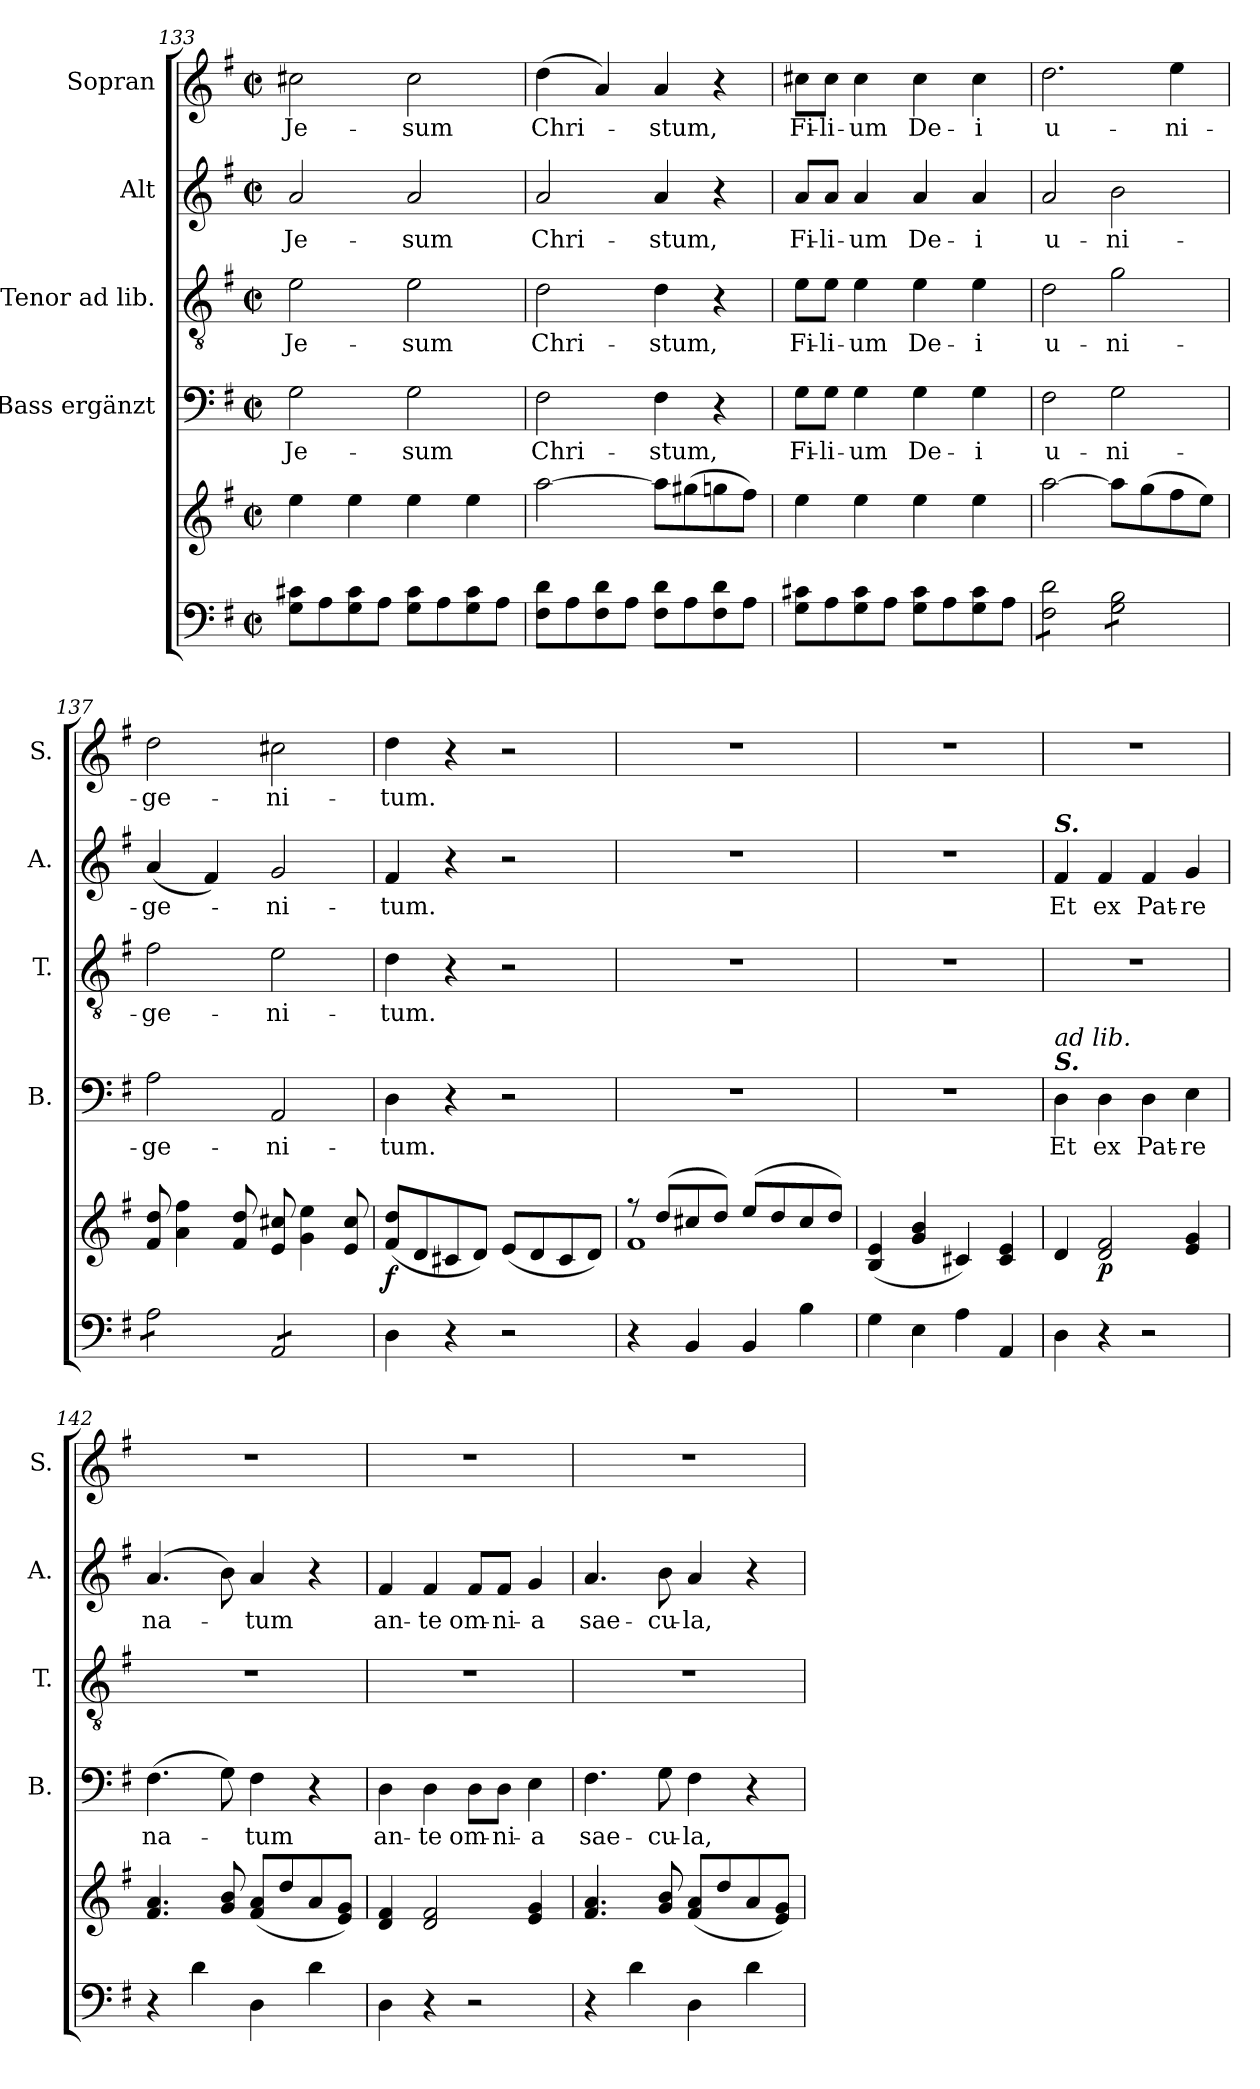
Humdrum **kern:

**kern	**kern	**dynam	**kern	**text	**kern	**text	**kern	**text	**kern	**text
*part5	*part5	*part5	*part4	*part4	*part3	*part3	*part2	*part2	*part1	*part1
*staff6	*staff5	*staff5/6	*staff4	*staff4	*staff3	*staff3	*staff2	*staff2	*staff1	*staff1
*	*	*	*I"Bass ergänzt	*	*I"Tenor ad lib.	*	*I"Alt	*	*I"Sopran	*
*	*	*	*I'B.	*	*I'T.	*	*I'A.	*	*I'S.	*
*clefF4	*clefG2	*	*clefF4	*	*clefGv2	*	*clefG2	*	*clefG2	*
*k[f#]	*k[f#]	*	*k[f#]	*	*k[f#]	*	*k[f#]	*	*k[f#]	*
*G:	*G:	*	*G:	*	*G:	*	*G:	*	*G:	*
*M2/2	*M2/2	*	*M2/2	*	*M2/2	*	*M2/2	*	*M2/2	*
*met(c|)	*met(c|)	*	*met(c|)	*	*met(c|)	*	*met(c|)	*	*met(c|)	*
=133	=133	=133	=133	=133	=133	=133	=133	=133	=133	=133
!	!	!	!	!LO:LY:b	!	!LO:LY:b	!	!LO:LY:b	!	!LO:LY:b
8G\ 8c#X\L	4ee\	.	2G\	Je-	2e\	Je-	2a/	Je-	2cc#X\	Je-
8A\	.	.	.	.	.	.	.	.	.	.
8G\ 8c#\	4ee\	.	.	.	.	.	.	.	.	.
8A\J	.	.	.	.	.	.	.	.	.	.
!	!	!	!	!LO:LY:b	!	!LO:LY:b	!	!LO:LY:b	!	!LO:LY:b
8G\ 8c#\L	4ee\	.	2G\	-sum	2e\	-sum	2a/	-sum	2cc#\	-sum
8A\	.	.	.	.	.	.	.	.	.	.
8G\ 8c#\	4ee\	.	.	.	.	.	.	.	.	.
8A\J	.	.	.	.	.	.	.	.	.	.
=134	=134	=134	=134	=134	=134	=134	=134	=134	=134	=134
!	!	!	!	!LO:LY:b	!	!LO:LY:b	!	!LO:LY:b	!	!LO:LY:b
8F#\ 8d\L	[2aa\	.	2F#\	Chri-	2d\	Chri-	2a/	Chri-	(>4dd\	Chri-
8A\	.	.	.	.	.	.	.	.	.	.
8F#\ 8d\	.	.	.	.	.	.	.	.	4a/)	.
8A\J	.	.	.	.	.	.	.	.	.	.
!	!	!	!	!LO:LY:b	!	!LO:LY:b	!	!LO:LY:b	!	!LO:LY:b
8F#\ 8d\L	8aa\L]	.	4F#\	-stum,	4d\	-stum,	4a/	-stum,	4a/	-stum,
8A\	(>8gg#X\	.	.	.	.	.	.	.	.	.
8F#\ 8d\	8ggn\	.	4r	.	4r	.	4r	.	4r	.
8A\J	8ff#\J)	.	.	.	.	.	.	.	.	.
=135	=135	=135	=135	=135	=135	=135	=135	=135	=135	=135
!	!	!	!	!LO:LY:b	!	!LO:LY:b	!	!LO:LY:b	!	!LO:LY:b
8G\ 8c#X\L	4ee\	.	8G\L	Fi-	8e\L	Fi-	8a/L	Fi-	8cc#X\L	Fi-
!	!	!	!	!LO:LY:b	!	!LO:LY:b	!	!LO:LY:b	!	!LO:LY:b
8A\	.	.	8G\J	-li-	8e\J	-li-	8a/J	-li-	8cc#\J	-li-
!	!	!	!	!LO:LY:b	!	!LO:LY:b	!	!LO:LY:b	!	!LO:LY:b
8G\ 8c#\	4ee\	.	4G\	-um	4e\	-um	4a/	-um	4cc#\	-um
8A\J	.	.	.	.	.	.	.	.	.	.
!	!	!	!	!LO:LY:b	!	!LO:LY:b	!	!LO:LY:b	!	!LO:LY:b
8G\ 8c#\L	4ee\	.	4G\	De-	4e\	De-	4a/	De-	4cc#\	De-
8A\	.	.	.	.	.	.	.	.	.	.
!	!	!	!	!LO:LY:b	!	!LO:LY:b	!	!LO:LY:b	!	!LO:LY:b
8G\ 8c#\	4ee\	.	4G\	-i	4e\	-i	4a/	-i	4cc#\	-i
8A\J	.	.	.	.	.	.	.	.	.	.
!!LO:PB:g=z
=136	=136	=136	=136	=136	=136	=136	=136	=136	=136	=136
!	!	!	!	!LO:LY:b	!	!LO:LY:b	!	!LO:LY:b	!	!LO:LY:b
*tremolo	*	*	*	*	*	*	*	*	*	*
8F#\ 8d\L	[2aa\	.	2F#\	u-	2d\	u-	2a/	u-	2.dd\	u-
8F#\ 8d\	.	.	.	.	.	.	.	.	.	.
8F#\ 8d\	.	.	.	.	.	.	.	.	.	.
8F#\ 8d\J	.	.	.	.	.	.	.	.	.	.
!	!	!	!	!LO:LY:b	!	!LO:LY:b	!	!LO:LY:b	!	!
8G\ 8B\L	8aa\L]	.	2G\	-ni-	2g\	-ni-	2b\	-ni-	.	.
8G\ 8B\	(>8gg\	.	.	.	.	.	.	.	.	.
!	!	!	!	!	!	!	!	!	!	!LO:LY:b
8G\ 8B\	8ff#\	.	.	.	.	.	.	.	4ee\	-ni-
8G\ 8B\J	8ee\J)	.	.	.	.	.	.	.	.	.
=137	=137	=137	=137	=137	=137	=137	=137	=137	=137	=137
!	!	!	!	!LO:LY:b	!	!LO:LY:b	!	!LO:LY:b	!	!LO:LY:b
8A\L	8f#/ 8dd/	.	2A\	-ge-	2f#\	-ge-	(<4a/	-ge-	2dd\	-ge-
8A\	4a\ 4ff#\	.	.	.	.	.	.	.	.	.
8A\	.	.	.	.	.	.	4f#/)	.	.	.
8A\J	8f#/ 8dd/	.	.	.	.	.	.	.	.	.
!	!	!	!	!LO:LY:b	!	!LO:LY:b	!	!LO:LY:b	!	!LO:LY:b
8AA/L	8e/ 8cc#X/	.	2AA/	-ni-	2e\	-ni-	2g/	-ni-	2cc#X\	-ni-
8AA/	4g\ 4ee\	.	.	.	.	.	.	.	.	.
8AA/	.	.	.	.	.	.	.	.	.	.
8AA/J	8e/ 8cc#/	.	.	.	.	.	.	.	.	.
*Xtremolo	*	*	*	*	*	*	*	*	*	*
=138	=138	=138	=138	=138	=138	=138	=138	=138	=138	=138
!	!	!LO:DY:b	!	!LO:LY:b	!	!LO:LY:b	!	!LO:LY:b	!	!LO:LY:b
4D\	(<8f#/ 8dd/L	f	4D\	-tum.	4d\	-tum.	4f#/	-tum.	4dd\	-tum.
.	8d/	.	.	.	.	.	.	.	.	.
4r	8c#X/	.	4r	.	4r	.	4r	.	4r	.
.	8d/J)	.	.	.	.	.	.	.	.	.
2r	(<8e/L	.	2r	.	2r	.	2r	.	2r	.
.	8d/	.	.	.	.	.	.	.	.	.
.	8c#/	.	.	.	.	.	.	.	.	.
.	8d/J)	.	.	.	.	.	.	.	.	.
=139	=139	=139	=139	=139	=139	=139	=139	=139	=139	=139
*	*^	*	*	*	*	*	*	*	*	*
4r	8ree	1f#	.	1r	.	1r	.	1r	.	1r	.
.	(<8dd/L	.	.	.	.	.	.	.	.	.	.
4BB/	8cc#X/	.	.	.	.	.	.	.	.	.	.
.	8dd/J)	.	.	.	.	.	.	.	.	.	.
4BB/	(<8ee/L	.	.	.	.	.	.	.	.	.	.
.	8dd/	.	.	.	.	.	.	.	.	.	.
4B\	8cc#/	.	.	.	.	.	.	.	.	.	.
.	8dd/J)	.	.	.	.	.	.	.	.	.	.
*	*v	*v	*	*	*	*	*	*	*	*	*
=140	=140	=140	=140	=140	=140	=140	=140	=140	=140	=140
4G\	(<4B/ 4e/	.	1r	.	1r	.	1r	.	1r	.
4E\	4g/ 4b/	.	.	.	.	.	.	.	.	.
4A\	4c#X/)	.	.	.	.	.	.	.	.	.
4AA/	4c#/ 4e/	.	.	.	.	.	.	.	.	.
!!LO:LB:g=z
=141	=141	=141	=141	=141	=141	=141	=141	=141	=141	=141
!	!	!	!	!	!	!	!LO:TX:a:Bi:t=S.	!	!	!
!	!	!	!LO:TX:a:Bi:t=S.	!	!	!	!	!	!	!
!	!	!	!LO:TX:a:i:t=ad lib.	!	!	!	!	!	!	!
!	!	!	!	!LO:LY:b	!	!	!	!LO:LY:b	!	!
4D\	4d/	.	4D\	Et	1r	.	4f#/	Et	1r	.
!	!	!LO:DY:b	!	!LO:LY:b	!	!	!	!LO:LY:b	!	!
4r	2d/ 2f#/	p	4D\	ex	.	.	4f#/	ex	.	.
!	!	!	!	!LO:LY:b	!	!	!	!LO:LY:b	!	!
2r	.	.	4D\	Pat-	.	.	4f#/	Pat-	.	.
!	!	!	!	!LO:LY:b	!	!	!	!LO:LY:b	!	!
.	4e/ 4g/	.	4E\	-re	.	.	4g/	-re	.	.
=142	=142	=142	=142	=142	=142	=142	=142	=142	=142	=142
!	!	!	!	!LO:LY:b	!	!	!	!LO:LY:b	!	!
4r	4.f#/ 4.a/	.	(>4.F#\	na-	1r	.	(4.a/	na-	1r	.
4d\	.	.	.	.	.	.	.	.	.	.
.	8g/ 8b/	.	8G\)	.	.	.	8b\)	.	.	.
!	!	!	!	!LO:LY:b	!	!	!	!LO:LY:b	!	!
4D\	(<8f#/ 8a/L	.	4F#\	-tum	.	.	4a/	-tum	.	.
.	8dd/	.	.	.	.	.	.	.	.	.
4d\	8a/	.	4r	.	.	.	4r	.	.	.
.	8e/ 8g/J)	.	.	.	.	.	.	.	.	.
=143	=143	=143	=143	=143	=143	=143	=143	=143	=143	=143
!	!	!	!	!LO:LY:b	!	!	!	!LO:LY:b	!	!
4D\	4d/ 4f#/	.	4D\	an-	1r	.	4f#/	an-	1r	.
!	!	!	!	!LO:LY:b	!	!	!	!LO:LY:b	!	!
4r	2d/ 2f#/	.	4D\	-te	.	.	4f#/	-te	.	.
!	!	!	!	!LO:LY:b	!	!	!	!LO:LY:b	!	!
2r	.	.	8D\L	om-	.	.	8f#/L	om-	.	.
!	!	!	!	!LO:LY:b	!	!	!	!LO:LY:b	!	!
.	.	.	8D\J	-ni-	.	.	8f#/J	-ni-	.	.
!	!	!	!	!LO:LY:b	!	!	!	!LO:LY:b	!	!
.	4e/ 4g/	.	4E\	-a	.	.	4g/	-a	.	.
=144	=144	=144	=144	=144	=144	=144	=144	=144	=144	=144
!	!	!	!	!LO:LY:b	!	!	!	!LO:LY:b	!	!
4r	4.f#/ 4.a/	.	4.F#\	sae-	1r	.	4.a/	sae-	1r	.
4d\	.	.	.	.	.	.	.	.	.	.
!	!	!	!	!LO:LY:b	!	!	!	!LO:LY:b	!	!
.	8g/ 8b/	.	8G\	-cu-	.	.	8b\	-cu-	.	.
!	!	!	!	!LO:LY:b	!	!	!	!LO:LY:b	!	!
4D\	(<8f#/ 8a/L	.	4F#\	-la,	.	.	4a/	-la,	.	.
.	8dd/	.	.	.	.	.	.	.	.	.
4d\	8a/	.	4r	.	.	.	4r	.	.	.
.	8e/ 8g/J)	.	.	.	.	.	.	.	.	.
=	=	=	=	=	=	=	=	=	=	=
*-	*-	*-	*-	*-	*-	*-	*-	*-	*-	*-
